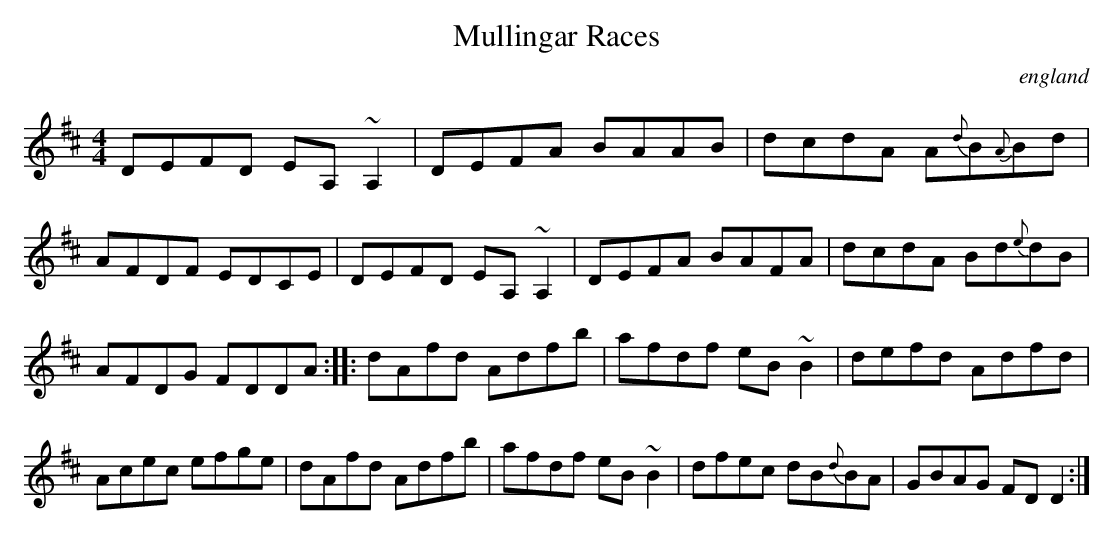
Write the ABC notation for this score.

X:1
T:Mullingar Races
O:england
M:4/4
L:1/8
K:D
DEFD EA,~A,2 | DEFA BAAB | dcdA A{d}B{A}Bd | AFDF EDCE | DEFD EA,~A,2 |\
DEFA BAFA | dcdA Bd{e}dB | AFDG FDDA :: dAfd Adfb | afdf eB~B2 | defd Adfd |\
Acec efge| dAfd Adfb | afdf eB~B2 | dfec dB{d}BA | GBAG FDD2 :|
